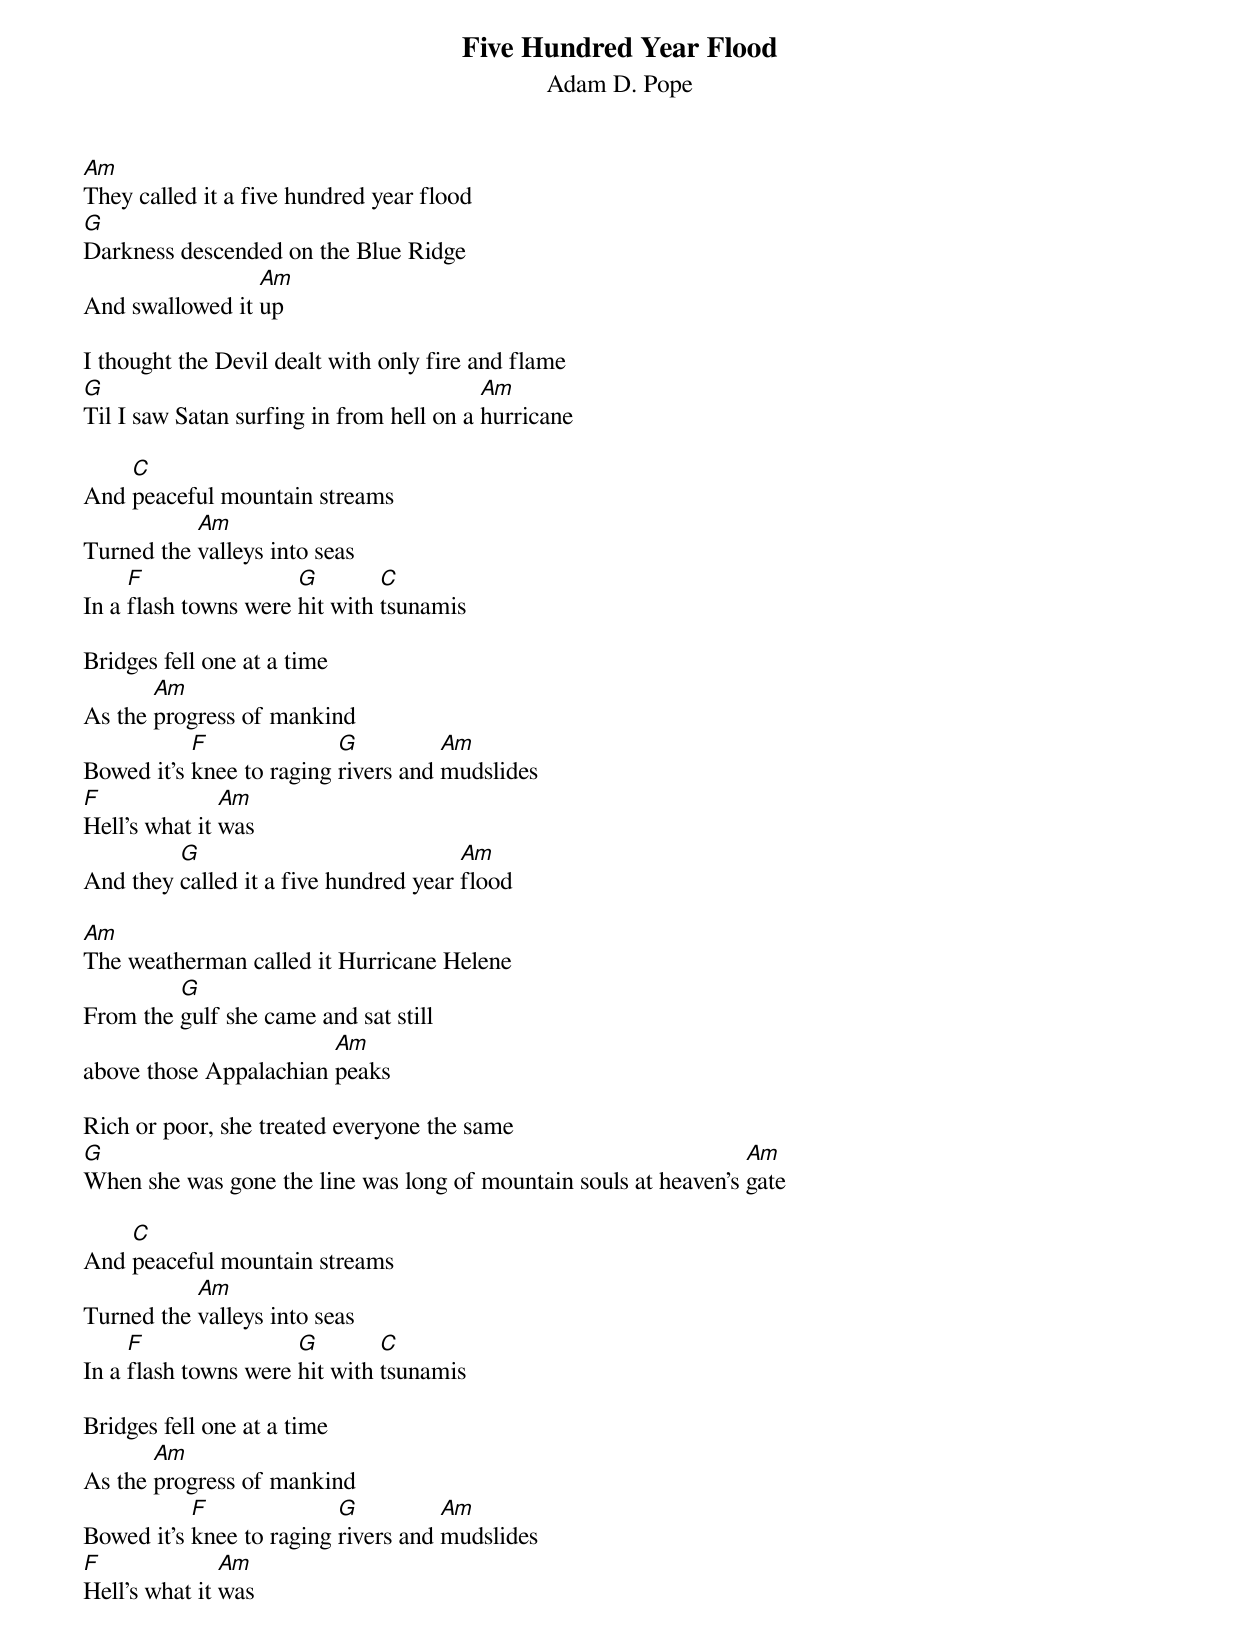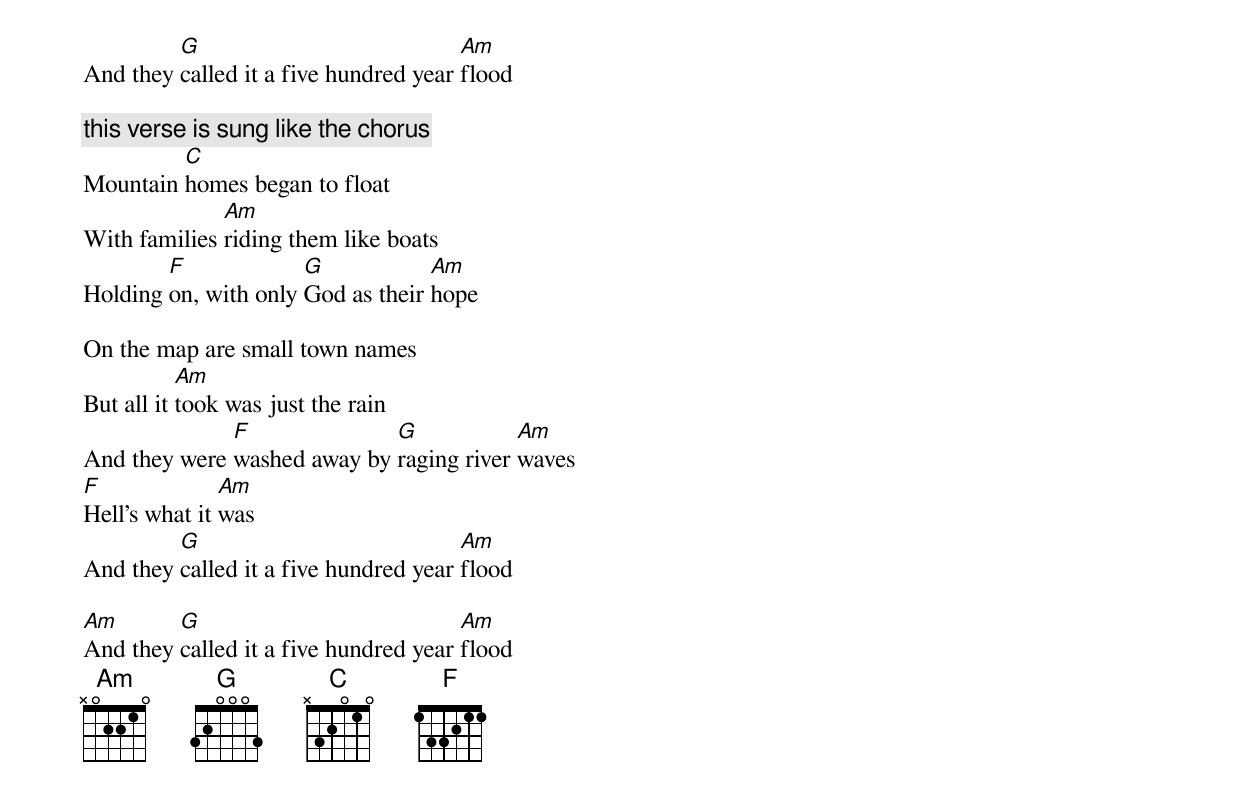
{title: Five Hundred Year Flood}
{subtitle: Adam D. Pope}

[Am]They called it a five hundred year flood
[G]Darkness descended on the Blue Ridge
And swallowed it [Am]up

I thought the Devil dealt with only fire and flame
[G]Til I saw Satan surfing in from hell on a [Am]hurricane

And [C]peaceful mountain streams
Turned the [Am]valleys into seas
In a [F]flash towns were [G]hit with [C]tsunamis

Bridges fell one at a time
As the [Am]progress of mankind
Bowed it’s [F]knee to raging [G]rivers and [Am]mudslides
[F]Hell’s what it [Am]was
And they [G]called it a five hundred year [Am]flood

[Am]The weatherman called it Hurricane Helene
From the [G]gulf she came and sat still
above those Appalachian [Am]peaks

Rich or poor, she treated everyone the same
[G]When she was gone the line was long of mountain souls at heaven’s [Am]gate

And [C]peaceful mountain streams
Turned the [Am]valleys into seas
In a [F]flash towns were [G]hit with [C]tsunamis

Bridges fell one at a time
As the [Am]progress of mankind
Bowed it’s [F]knee to raging [G]rivers and [Am]mudslides
[F]Hell’s what it [Am]was
And they [G]called it a five hundred year [Am]flood

{c:this verse is sung like the chorus}
Mountain [C]homes began to float
With families [Am]riding them like boats
Holding [F]on, with only [G]God as their [Am]hope

On the map are small town names
But all it [Am]took was just the rain
And they were [F]washed away by [G]raging river [Am]waves
[F]Hell’s what it [Am]was
And they [G]called it a five hundred year [Am]flood

[Am]And they [G]called it a five hundred year [Am]flood
